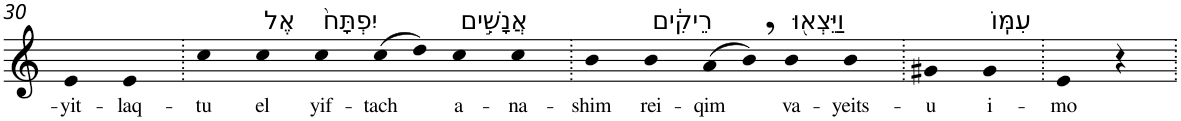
**kern	**text
*part1	*part1
*staff1	*staff1
*I"Piano	*
*I'Pno	*
!!LO:PB:g=z
*clefG2	*
*k[]	*
=30	=30
!	!LO:LY:b
4e	-yit-
!	!LO:LY:b
4e	-laq-
=31.	=31.
!	!LO:LY:b
4cc	-tu
!LO:TX:a:t=אֶל	!
!	!LO:LY:b
4cc	el
!LO:TX:a:t=יִפְתָּח֙	!
!	!LO:LY:b
4cc	yif-
!	!LO:LY:b
(>8cc	-tach
8dd)	.
!LO:TX:a:t=אֲנָשִׁ֣ים	!
!	!LO:LY:b
4cc	a-
!	!LO:LY:b
4cc	-na-
=32.	=32.
!	!LO:LY:b
4b	-shim
!LO:TX:a:t=רֵיקִ֔ים	!
!	!LO:LY:b
4b	rei-
!	!LO:LY:b
(>8a	-qim
8b,)	.
!LO:TX:a:t=וַיֵּצְא֖וּ	!
!	!LO:LY:b
4b	va-
!	!LO:LY:b
4b	-yeits-
=33.	=33.
!	!LO:LY:b
4g#X	-u
!LO:TX:a:t=עִמּֽוֹ	!
!	!LO:LY:b
4g#	i-
=34.	=34.
!	!LO:LY:b
4e	-mo
4r	.
=.	=.
*-	*-
